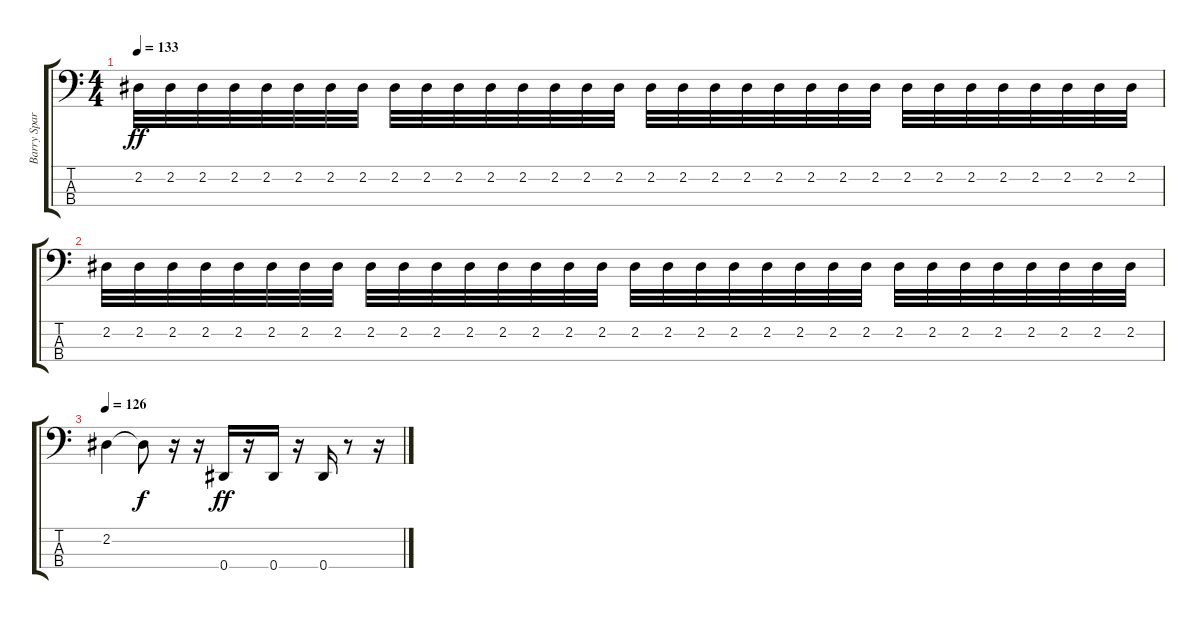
\track ("Barry Sparks" "Barry Spar") {instrument electricbasspick}
\staff {score tabs}
\tuning (Gb2 Db2 Ab1 Eb1) {hide}
\ts (4 4)
\tempo 133
\clef f4
\ks c
2.2.32{dy ff} 2.2.32 2.2.32 2.2.32 2.2.32 2.2.32 2.2.32 2.2.32 2.2.32 2.2.32 2.2.32 2.2.32 2.2.32 2.2.32 2.2.32 2.2.32 2.2.32 2.2.32 2.2.32 2.2.32 2.2.32 2.2.32 2.2.32 2.2.32 2.2.32 2.2.32 2.2.32 2.2.32 2.2.32 2.2.32 2.2.32 2.2.32 |
2.2.32 2.2.32 2.2.32 2.2.32 2.2.32 2.2.32 2.2.32 2.2.32 2.2.32 2.2.32 2.2.32 2.2.32 2.2.32 2.2.32 2.2.32 2.2.32 2.2.32 2.2.32 2.2.32 2.2.32 2.2.32 2.2.32 2.2.32 2.2.32 2.2.32 2.2.32 2.2.32 2.2.32 2.2.32 2.2.32 2.2.32 2.2.32 |
\tempo 126
2.2.4 2.2{t}.8{dy f} r.16 r.16 0.4.16{dy ff} r.16 0.4.16 r.16 0.4.16 r.8 r.16
